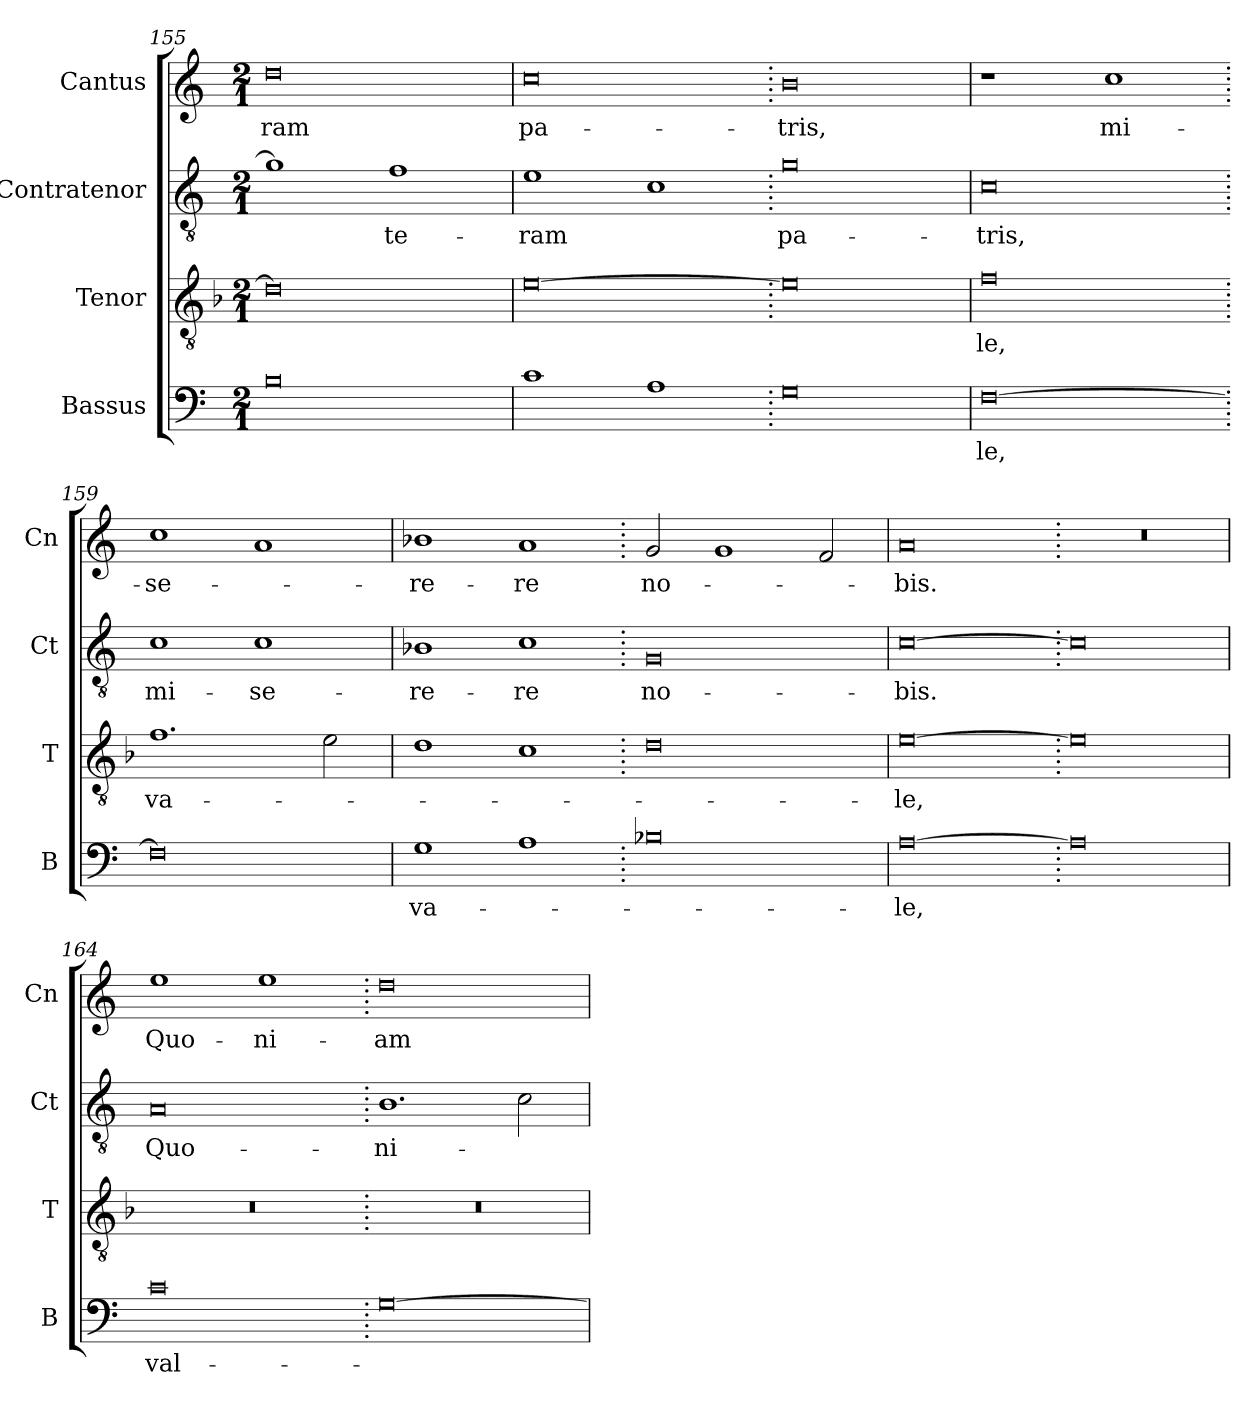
**kern	**text	**kern	**text	**kern	**text	**kern	**text
*part4	*part4	*part3	*part3	*part2	*part2	*part1	*part1
*staff4	*staff4	*staff3	*staff3	*staff2	*staff2	*staff1	*staff1
*I"Bassus	*	*I"Tenor	*	*I"Contratenor	*	*I"Cantus	*
*I'B	*	*I'T	*	*I'Ct	*	*I'Cn	*
*clefF4	*	*clefGv2	*	*clefGv2	*	*clefG2	*
*k[]	*	*k[b-]	*	*k[]	*	*k[]	*
*M2/1	*	*M2/1	*	*M2/1	*	*M2/1	*
=155	=155	=155	=155	=155	=155	=155	=155
0B	.	0d]	.	1g]	.	0dd	-ram
.	.	.	.	1f	-te-	.	.
=156	=156	=156	=156	=156	=156	=156	=156
1c	.	[0e	.	1e	-ram	0cc	pa-
1A	.	.	.	1c	.	.	.
=157.	=157.	=157.	=157.	=157.	=157.	=157.	=157.
0G	.	0e]	.	0g	pa-	0b	-tris,
=158	=158	=158	=158	=158	=158	=158	=158
[0F	-le,	0f	-le,	0c	-tris,	1r	.
.	.	.	.	.	.	1cc	mi-
=159.	=159.	=159.	=159.	=159.	=159.	=159.	=159.
0F]	.	1.f	va-	1c	mi-	1cc	-se-
.	.	.	.	1c	-se-	1a	.
.	.	2e\	.	.	.	.	.
=160	=160	=160	=160	=160	=160	=160	=160
1G	va-	1d	.	1B-X	-re-	1b-X	-re-
1A	.	1c	.	1c	-re	1a	-re
=161.	=161.	=161.	=161.	=161.	=161.	=161.	=161.
0B-X	.	0d	.	0G	no-	2g/	no-
.	.	.	.	.	.	1g	.
.	.	.	.	.	.	2f/	.
=162	=162	=162	=162	=162	=162	=162	=162
[0A	-le,	[0e	-le,	[0c	-bis.	0a	-bis.
=163.	=163.	=163.	=163.	=163.	=163.	=163.	=163.
0A]	.	0e]	.	0c]	.	0r	.
=164	=164	=164	=164	=164	=164	=164	=164
0c	val-	0r	.	0A	Quo-	1ee	Quo-
.	.	.	.	.	.	1ee	-ni-
=165.	=165.	=165.	=165.	=165.	=165.	=165.	=165.
[0G	.	0r	.	1.B	-ni-	0dd	-am
.	.	.	.	2c\	.	.	.
=	=	=	=	=	=	=	=
*-	*-	*-	*-	*-	*-	*-	*-
